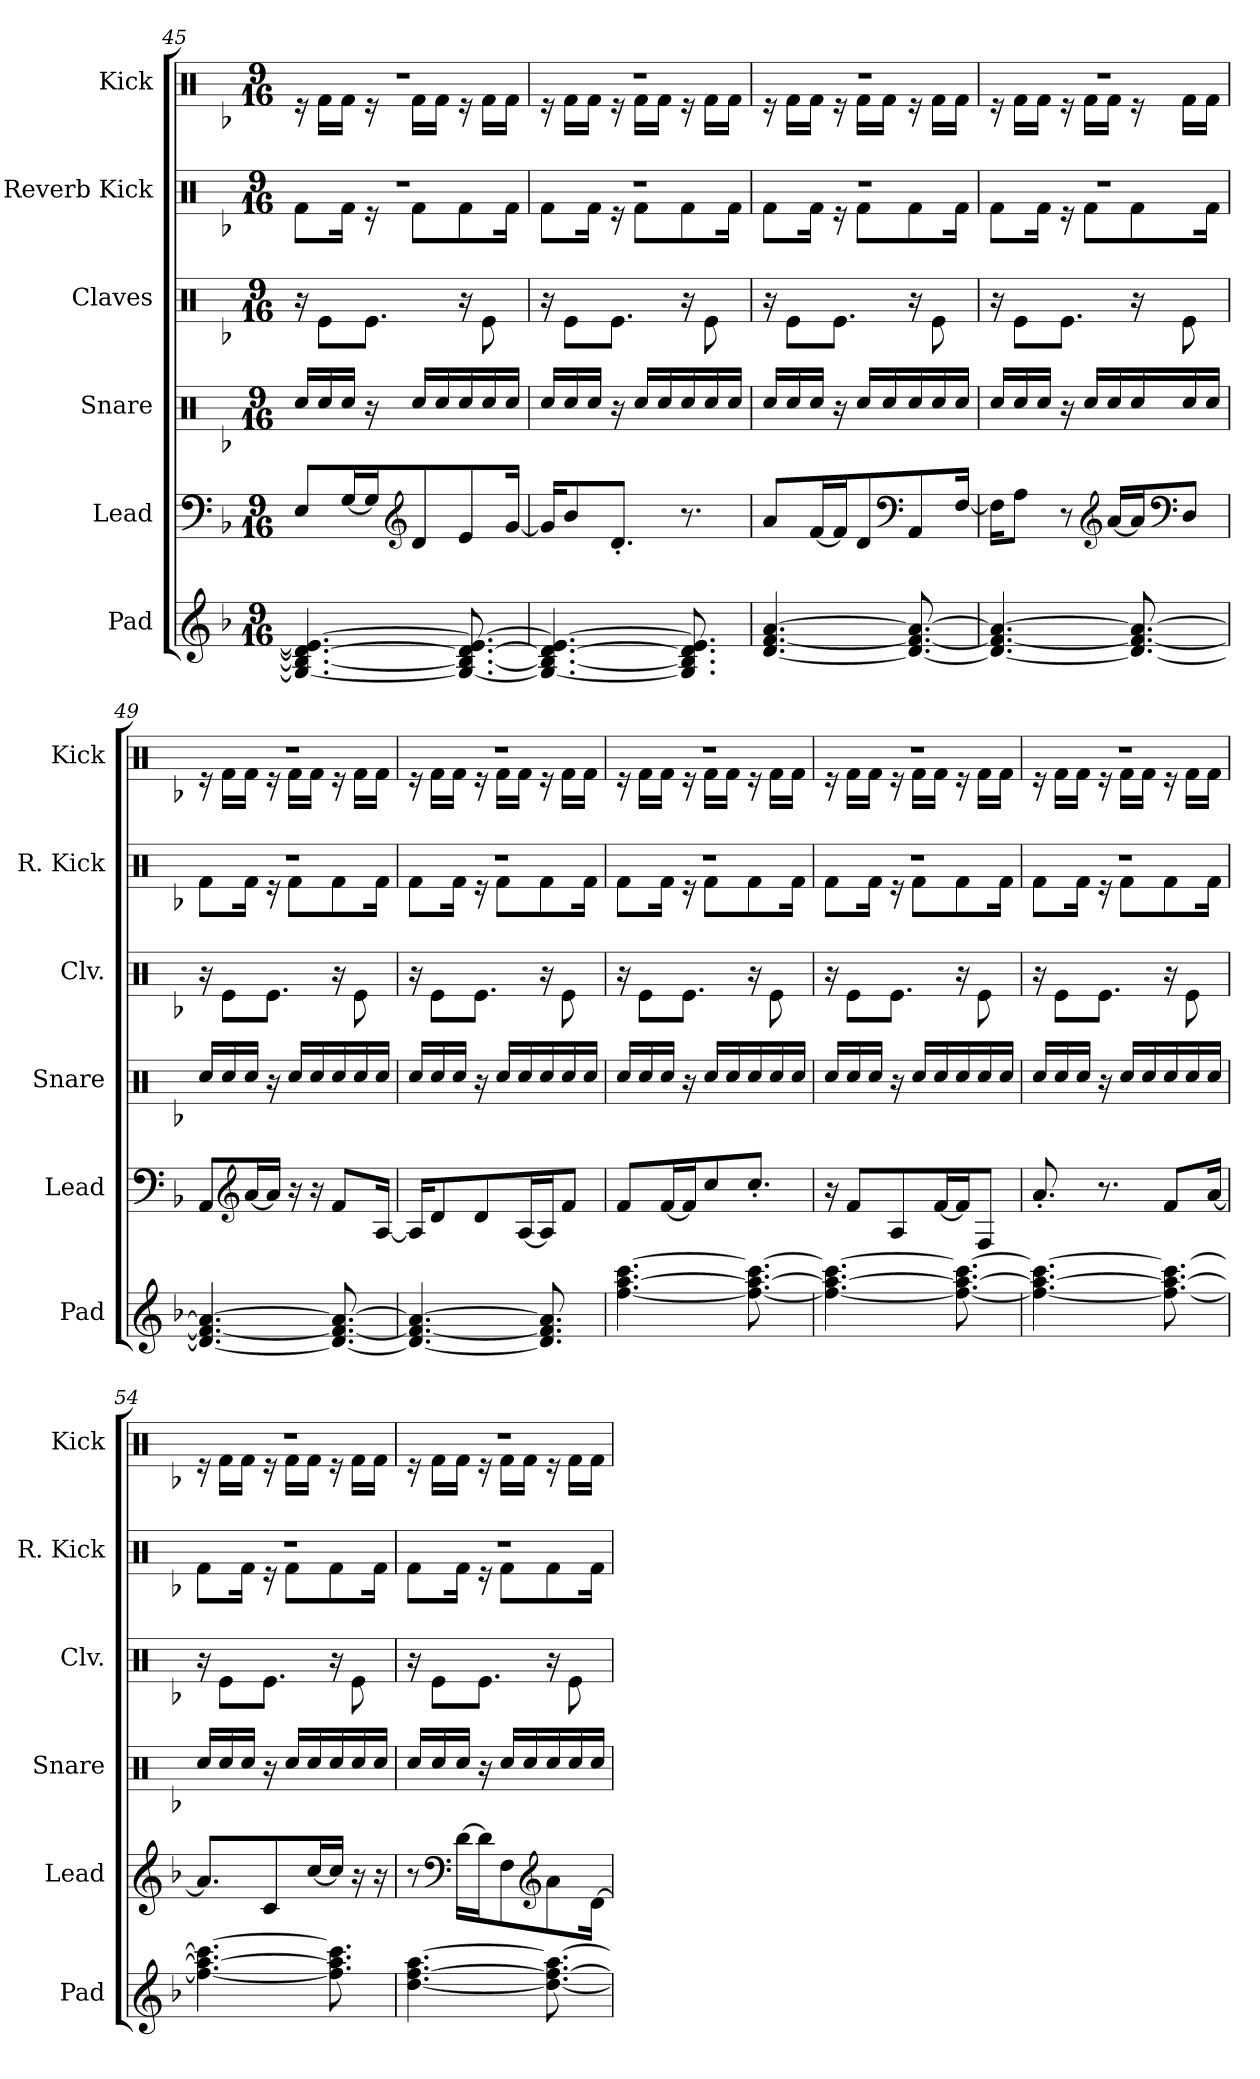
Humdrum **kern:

**kern	**kern	**kern	**kern	**kern	**kern
*part6	*part5	*part4	*part3	*part2	*part1
*staff6	*staff5	*staff4	*staff3	*staff2	*staff1
*I"Pad	*I"Lead	*I"Snare	*I"Claves	*I"Reverb Kick	*I"Kick
*I'Pad	*I'Lead	*I'Snare	*I'Clv.	*I'R. Kick	*I'Kick
*clefG2	*clefF4	*clefX	*clefX	*clefX	*clefX
*k[b-]	*k[b-]	*k[b-]	*k[b-]	*k[b-]	*k[b-]
*M9/16	*M9/16	*M9/16	*M9/16	*M9/16	*M9/16
=45	=45	=45	=45	=45	=45
*	*	*	*	*^	*^
4.G/_ 4.B-/_ 4.d/_ 4.e/_	8E/L	16Rcc/LL	16r	16%9r	8Rf\L	16%9r	16r
.	.	16Rcc/	8Re\L	.	.	.	16Rf\LL
.	[16G/L	16Rcc/JJ	.	.	16Rf\Jk	.	16Rf\JJ
.	16G/J]	16r	8.Re\J	.	16r	.	16r
*	*clefG2	*	*	*	*	*	*
.	8d/	16Rcc/LL	.	.	8Rf\L	.	16Rf\LL
.	.	16Rcc/	.	.	.	.	16Rf\JJ
8.G/_ 8.B-/_ 8.d/_ 8.e/_	8e/	16Rcc/	16r	.	8Rf\	.	16r
.	.	16Rcc/	8Re\	.	.	.	16Rf\LL
.	[16g/Jk	16Rcc/JJ	.	.	16Rf\Jk	.	16Rf\JJ
!!LO:LB:g=z	!!
=46	=46	=46	=46	=46	=46	=46	=46
4.G/_ 4.B-/_ 4.d/_ 4.e/_	16g/KL]	16Rcc/LL	16r	16%9r	8Rf\L	16%9r	16r
.	8b-/	16Rcc/	8Re\L	.	.	.	16Rf\LL
.	.	16Rcc/JJ	.	.	16Rf\Jk	.	16Rf\JJ
.	8.d'/J	16r	8.Re\J	.	16r	.	16r
.	.	16Rcc/LL	.	.	8Rf\L	.	16Rf\LL
.	.	16Rcc/	.	.	.	.	16Rf\JJ
8.G/] 8.B-/] 8.d/] 8.e/]	8.r	16Rcc/	16r	.	8Rf\	.	16r
.	.	16Rcc/	8Re\	.	.	.	16Rf\LL
.	.	16Rcc/JJ	.	.	16Rf\Jk	.	16Rf\JJ
=47	=47	=47	=47	=47	=47	=47	=47
[4.d/ [4.f/ [4.a/	8a/L	16Rcc/LL	16r	16%9r	8Rf\L	16%9r	16r
.	.	16Rcc/	8Re\L	.	.	.	16Rf\LL
.	[16f/L	16Rcc/JJ	.	.	16Rf\Jk	.	16Rf\JJ
.	16f/J]	16r	8.Re\J	.	16r	.	16r
.	8d/	16Rcc/LL	.	.	8Rf\L	.	16Rf\LL
.	.	16Rcc/	.	.	.	.	16Rf\JJ
*	*clefF4	*	*	*	*	*	*
8.d/_ 8.f/_ 8.a/_	8AA/	16Rcc/	16r	.	8Rf\	.	16r
.	.	16Rcc/	8Re\	.	.	.	16Rf\LL
.	[16F/Jk	16Rcc/JJ	.	.	16Rf\Jk	.	16Rf\JJ
=48	=48	=48	=48	=48	=48	=48	=48
4.d/_ 4.f/_ 4.a/_	16F\KL]	16Rcc/LL	16r	16%9r	8Rf\L	16%9r	16r
.	8A\J	16Rcc/	8Re\L	.	.	.	16Rf\LL
.	.	16Rcc/JJ	.	.	16Rf\Jk	.	16Rf\JJ
.	8r	16r	8.Re\J	.	16r	.	16r
.	.	16Rcc/LL	.	.	8Rf\L	.	16Rf\LL
*	*clefG2	*	*	*	*	*	*
.	[16a/LL	16Rcc/	.	.	.	.	16Rf\JJ
8.d/_ 8.f/_ 8.a/_	16a/J]	16Rcc/	16r	.	8Rf\	.	16r
*	*clefF4	*	*	*	*	*	*
.	8D/J	16Rcc/	8Re\	.	.	.	16Rf\LL
.	.	16Rcc/JJ	.	.	16Rf\Jk	.	16Rf\JJ
=49	=49	=49	=49	=49	=49	=49	=49
4.d/_ 4.f/_ 4.a/_	8AA/L	16Rcc/LL	16r	16%9r	8Rf\L	16%9r	16r
.	.	16Rcc/	8Re\L	.	.	.	16Rf\LL
*	*clefG2	*	*	*	*	*	*
.	[16a/L	16Rcc/JJ	.	.	16Rf\Jk	.	16Rf\JJ
.	16a/JJ]	16r	8.Re\J	.	16r	.	16r
.	16r	16Rcc/LL	.	.	8Rf\L	.	16Rf\LL
.	16r	16Rcc/	.	.	.	.	16Rf\JJ
8.d/_ 8.f/_ 8.a/_	8f/L	16Rcc/	16r	.	8Rf\	.	16r
.	.	16Rcc/	8Re\	.	.	.	16Rf\LL
.	[16A/Jk	16Rcc/JJ	.	.	16Rf\Jk	.	16Rf\JJ
!!LO:PB:g=z	!!
=50	=50	=50	=50	=50	=50	=50	=50
4.d/_ 4.f/_ 4.a/_	16A/KL]	16Rcc/LL	16r	16%9r	8Rf\L	16%9r	16r
.	8d/	16Rcc/	8Re\L	.	.	.	16Rf\LL
.	.	16Rcc/JJ	.	.	16Rf\Jk	.	16Rf\JJ
.	8d/	16r	8.Re\J	.	16r	.	16r
.	.	16Rcc/LL	.	.	8Rf\L	.	16Rf\LL
.	[16A/L	16Rcc/	.	.	.	.	16Rf\JJ
8.d/] 8.f/] 8.a/]	16A/J]	16Rcc/	16r	.	8Rf\	.	16r
.	8f/J	16Rcc/	8Re\	.	.	.	16Rf\LL
.	.	16Rcc/JJ	.	.	16Rf\Jk	.	16Rf\JJ
=51	=51	=51	=51	=51	=51	=51	=51
[4.ff\ [4.aa\ [4.ccc\	8f/L	16Rcc/LL	16r	16%9r	8Rf\L	16%9r	16r
.	.	16Rcc/	8Re\L	.	.	.	16Rf\LL
.	[16f/L	16Rcc/JJ	.	.	16Rf\Jk	.	16Rf\JJ
.	16f/J]	16r	8.Re\J	.	16r	.	16r
.	8cc/	16Rcc/LL	.	.	8Rf\L	.	16Rf\LL
.	.	16Rcc/	.	.	.	.	16Rf\JJ
8.ff\_ 8.aa\_ 8.ccc\_	8.cc'/J	16Rcc/	16r	.	8Rf\	.	16r
.	.	16Rcc/	8Re\	.	.	.	16Rf\LL
.	.	16Rcc/JJ	.	.	16Rf\Jk	.	16Rf\JJ
=52	=52	=52	=52	=52	=52	=52	=52
4.ff\_ 4.aa\_ 4.ccc\_	16r	16Rcc/LL	16r	16%9r	8Rf\L	16%9r	16r
.	8f/L	16Rcc/	8Re\L	.	.	.	16Rf\LL
.	.	16Rcc/JJ	.	.	16Rf\Jk	.	16Rf\JJ
.	8A/	16r	8.Re\J	.	16r	.	16r
.	.	16Rcc/LL	.	.	8Rf\L	.	16Rf\LL
.	[16f/L	16Rcc/	.	.	.	.	16Rf\JJ
8.ff\_ 8.aa\_ 8.ccc\_	16f/J]	16Rcc/	16r	.	8Rf\	.	16r
.	8F/J	16Rcc/	8Re\	.	.	.	16Rf\LL
.	.	16Rcc/JJ	.	.	16Rf\Jk	.	16Rf\JJ
=53	=53	=53	=53	=53	=53	=53	=53
4.ff\_ 4.aa\_ 4.ccc\_	8.a'/	16Rcc/LL	16r	16%9r	8Rf\L	16%9r	16r
.	.	16Rcc/	8Re\L	.	.	.	16Rf\LL
.	.	16Rcc/JJ	.	.	16Rf\Jk	.	16Rf\JJ
.	8.r	16r	8.Re\J	.	16r	.	16r
.	.	16Rcc/LL	.	.	8Rf\L	.	16Rf\LL
.	.	16Rcc/	.	.	.	.	16Rf\JJ
8.ff\_ 8.aa\_ 8.ccc\_	8f/L	16Rcc/	16r	.	8Rf\	.	16r
.	.	16Rcc/	8Re\	.	.	.	16Rf\LL
.	[16a/Jk	16Rcc/JJ	.	.	16Rf\Jk	.	16Rf\JJ
!!LO:LB:g=z	!!
=54	=54	=54	=54	=54	=54	=54	=54
4.ff\_ 4.aa\_ 4.ccc\_	8.a/L]	16Rcc/LL	16r	16%9r	8Rf\L	16%9r	16r
.	.	16Rcc/	8Re\L	.	.	.	16Rf\LL
.	.	16Rcc/JJ	.	.	16Rf\Jk	.	16Rf\JJ
.	8c/	16r	8.Re\J	.	16r	.	16r
.	.	16Rcc/LL	.	.	8Rf\L	.	16Rf\LL
.	[16cc/L	16Rcc/	.	.	.	.	16Rf\JJ
8.ff\] 8.aa\] 8.ccc\]	16cc/JJ]	16Rcc/	16r	.	8Rf\	.	16r
.	16r	16Rcc/	8Re\	.	.	.	16Rf\LL
.	16r	16Rcc/JJ	.	.	16Rf\Jk	.	16Rf\JJ
=55	=55	=55	=55	=55	=55	=55	=55
[4.dd\ [4.ff\ [4.aa\	8r	16Rcc/LL	16r	16%9r	8Rf\L	16%9r	16r
.	.	16Rcc/	8Re\L	.	.	.	16Rf\LL
*	*clefF4	*	*	*	*	*	*
.	[16d\LL	16Rcc/JJ	.	.	16Rf\Jk	.	16Rf\JJ
.	16d\J]	16r	8.Re\J	.	16r	.	16r
.	8F\	16Rcc/LL	.	.	8Rf\L	.	16Rf\LL
.	.	16Rcc/	.	.	.	.	16Rf\JJ
*	*clefG2	*	*	*	*	*	*
8.dd\_ 8.ff\_ 8.aa\_	8a\	16Rcc/	16r	.	8Rf\	.	16r
.	.	16Rcc/	8Re\	.	.	.	16Rf\LL
.	[16d\Jk	16Rcc/JJ	.	.	16Rf\Jk	.	16Rf\JJ
*	*	*	*	*v	*v	*	*
*	*	*	*	*	*v	*v
=	=	=	=	=	=
*-	*-	*-	*-	*-	*-
